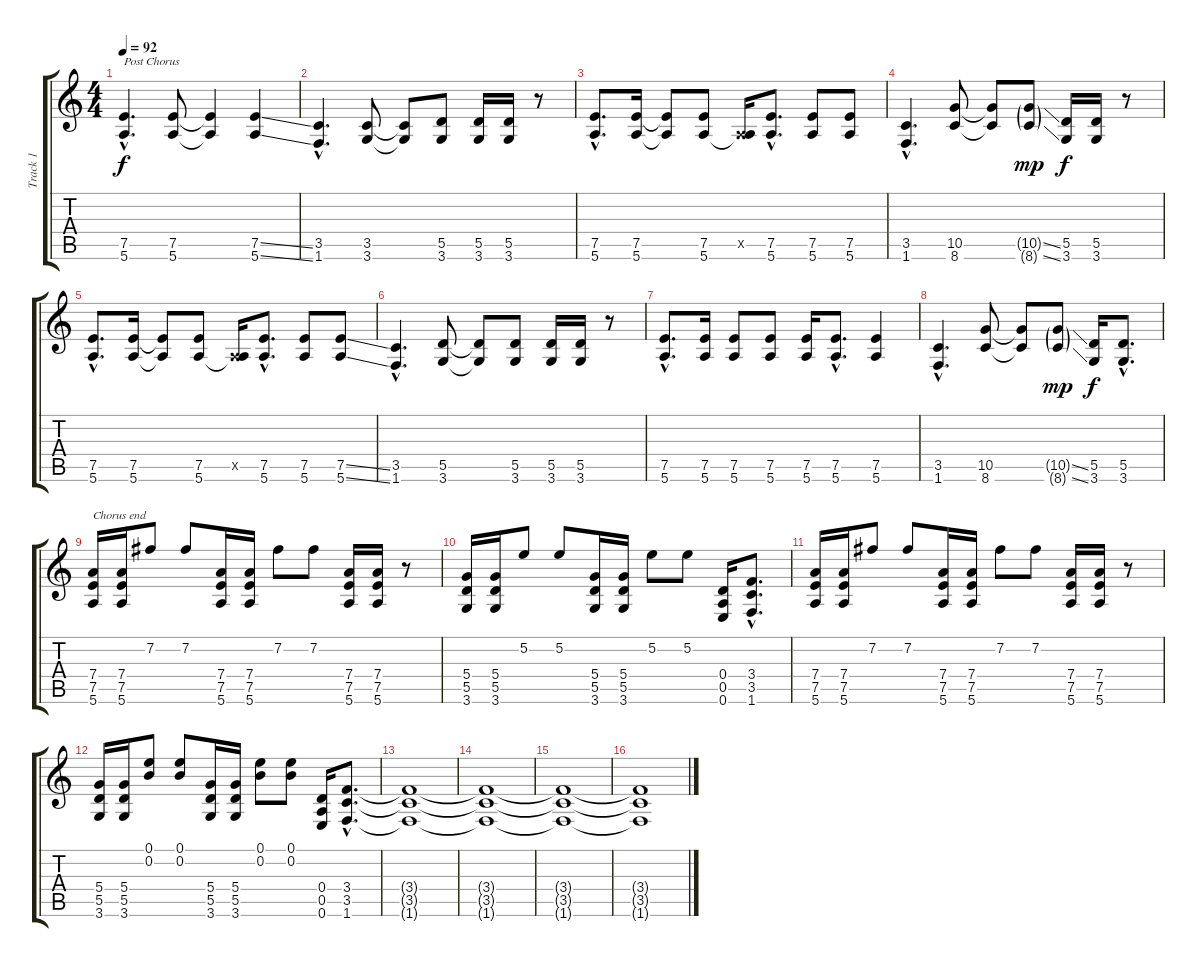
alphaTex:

\track ("Track 1" "Track 1") {instrument overdrivenguitar}
\staff {score tabs}
\tuning (E4 B3 G3 D3 A2 E2) {hide}
\ts (4 4)
\tempo 92
\clef g2
\ks c
(7.5{hac} 5.6{hac}).4{d txt "Post Chorus" dy f instrument distortionguitar} (7.5 5.6).8 (7.5{t} 5.6{t}).4 (7.5{ss} 5.6{ss}).4 |
(3.5{hac} 1.6{hac}).4{d} (3.5 3.6).8 (3.5{t} 3.6{t}).8 (5.5 3.6).8 (5.5 3.6).16 (5.5 3.6).16 r.8 |
(7.5{hac} 5.6{hac}).8{d} (7.5 5.6).16 (7.5{t} 5.6{t}).8 (7.5 5.6).8 (0.5{x} 5.6{t}).16 (7.5{hac} 5.6{hac}).8{d} (7.5 5.6).8 (7.5 5.6).8 |
(3.5{hac} 1.6{hac}).4{d} (10.5 8.6).8 (10.5{t} 8.6{t}).8 (10.5{ss g} 8.6{ss g}).8{dy mp} (5.5 3.6).16{dy f} (5.5 3.6).16 r.8 |
(7.5{hac} 5.6{hac}).8{d} (7.5 5.6).16 (7.5{t} 5.6{t}).8 (7.5 5.6).8 (0.5{x} 5.6{t}).16 (7.5{hac} 5.6{hac}).8{d} (7.5 5.6).8 (7.5{ss} 5.6{ss}).8 |
(3.5{hac} 1.6{hac}).4{d} (5.5 3.6).8 (5.5{t} 3.6{t}).8 (5.5 3.6).8 (5.5 3.6).16 (5.5 3.6).16 r.8 |
(7.5{hac} 5.6{hac}).8{d} (7.5 5.6).16 (7.5 5.6).8 (7.5 5.6).8 (7.5 5.6).16 (7.5{hac} 5.6{hac}).8{d} (7.5 5.6).4 |
(3.5{hac} 1.6{hac}).4{d} (10.5 8.6).8 (10.5{t} 8.6{t}).8 (10.5{ss g} 8.6{ss g}).8{dy mp} (5.5 3.6).16{dy f} (5.5{hac} 3.6{hac}).8{d} |
(7.4 7.5 5.6).16{txt "Chorus end" instrument overdrivenguitar} (7.4 7.5 5.6).16 7.2.8 7.2.8 (7.4 7.5 5.6).16 (7.4 7.5 5.6).16 7.2.8 7.2.8 (7.4 7.5 5.6).16 (7.4 7.5 5.6).16 r.8 |
(5.4 5.5 3.6).16 (5.4 5.5 3.6).16 5.2.8 5.2.8 (5.4 5.5 3.6).16 (5.4 5.5 3.6).16 5.2.8 5.2.8 (0.4 0.5 0.6).16 (3.4{hac} 3.5{hac} 1.6{hac}).8{d} |
(7.4 7.5 5.6).16 (7.4 7.5 5.6).16 7.2.8 7.2.8 (7.4 7.5 5.6).16 (7.4 7.5 5.6).16 7.2.8 7.2.8 (7.4 7.5 5.6).16 (7.4 7.5 5.6).16 r.8 |
(5.4 5.5 3.6).16 (5.4 5.5 3.6).16 (0.1 0.2).8 (0.1 0.2).8 (5.4 5.5 3.6).16 (5.4 5.5 3.6).16 (0.1 0.2).8 (0.1 0.2).8 (0.4 0.5 0.6).16 (3.4{hac} 3.5{hac} 1.6{hac}).8{d} |
(3.4{t} 3.5{t} 1.6{t}).1 |
(3.4{t} 3.5{t} 1.6{t}).1 |
(3.4{t} 3.5{t} 1.6{t}).1 |
(3.4{t} 3.5{t} 1.6{t}).1
